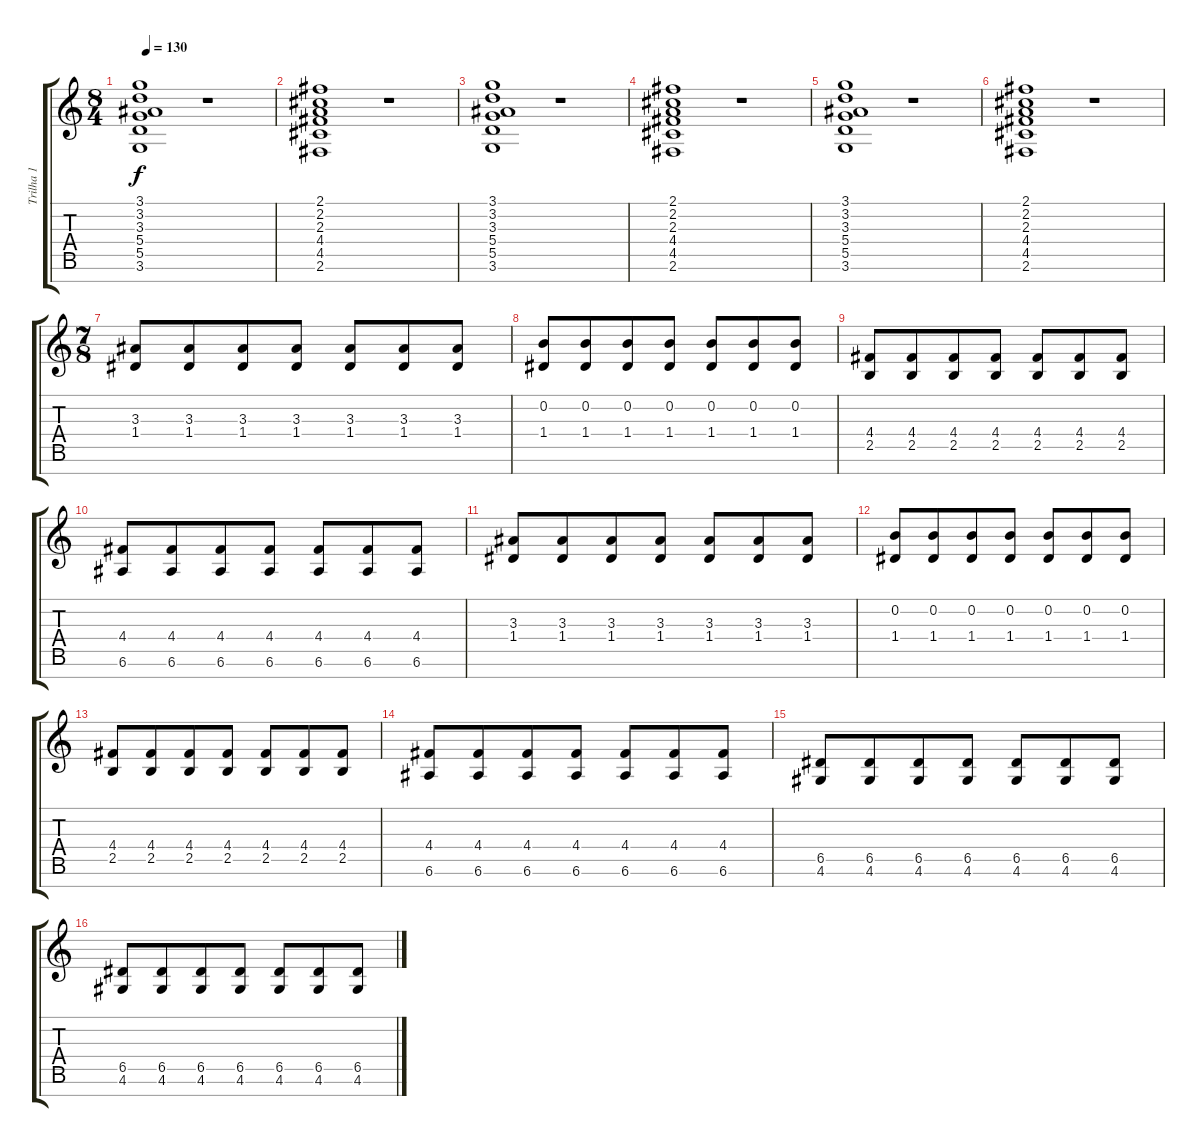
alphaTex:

\track ("Trilha 1" "Trilha 1") {instrument distortionguitar}
\staff {score tabs}
\tuning (E4 B3 G3 D3 A2 E2 B1) {hide}
\ts (8 4)
\tempo 130
\clef g2
\ks c
(3.1 3.2 3.3 5.4 5.5 3.6).1{dy f} r.1 |
(2.1 2.2 2.3 4.4 4.5 2.6).1 r.1 |
(3.1 3.2 3.3 5.4 5.5 3.6).1 r.1 |
(2.1 2.2 2.3 4.4 4.5 2.6).1 r.1 |
(3.1 3.2 3.3 5.4 5.5 3.6).1 r.1 |
(2.1 2.2 2.3 4.4 4.5 2.6).1 r.1 |
\ts (7 8)
(3.3 1.4).8 (3.3 1.4).8 (3.3 1.4).8 (3.3 1.4).8 (3.3 1.4).8 (3.3 1.4).8 (3.3 1.4).8 |
(0.2 1.4).8 (0.2 1.4).8 (0.2 1.4).8 (0.2 1.4).8 (0.2 1.4).8 (0.2 1.4).8 (0.2 1.4).8 |
(4.4 2.5).8 (4.4 2.5).8 (4.4 2.5).8 (4.4 2.5).8 (4.4 2.5).8 (4.4 2.5).8 (4.4 2.5).8 |
(4.4 6.6).8 (4.4 6.6).8 (4.4 6.6).8 (4.4 6.6).8 (4.4 6.6).8 (4.4 6.6).8 (4.4 6.6).8 |
(3.3 1.4).8 (3.3 1.4).8 (3.3 1.4).8 (3.3 1.4).8 (3.3 1.4).8 (3.3 1.4).8 (3.3 1.4).8 |
(0.2 1.4).8 (0.2 1.4).8 (0.2 1.4).8 (0.2 1.4).8 (0.2 1.4).8 (0.2 1.4).8 (0.2 1.4).8 |
(4.4 2.5).8 (4.4 2.5).8 (4.4 2.5).8 (4.4 2.5).8 (4.4 2.5).8 (4.4 2.5).8 (4.4 2.5).8 |
(4.4 6.6).8 (4.4 6.6).8 (4.4 6.6).8 (4.4 6.6).8 (4.4 6.6).8 (4.4 6.6).8 (4.4 6.6).8 |
(6.5 4.6).8 (6.5 4.6).8 (6.5 4.6).8 (6.5 4.6).8 (6.5 4.6).8 (6.5 4.6).8 (6.5 4.6).8 |
(6.5 4.6).8 (6.5 4.6).8 (6.5 4.6).8 (6.5 4.6).8 (6.5 4.6).8 (6.5 4.6).8 (6.5 4.6).8
